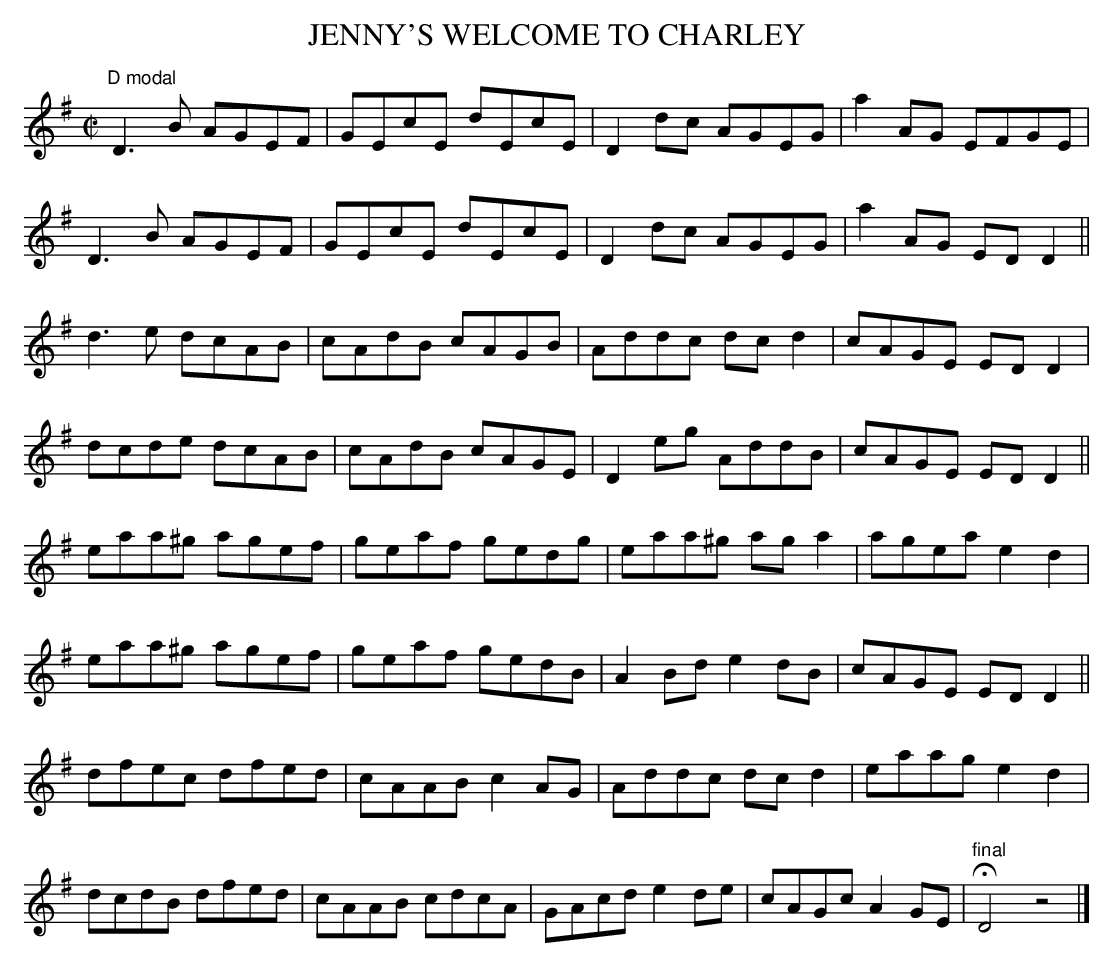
X:1
T:JENNY'S WELCOME TO CHARLEY
M:C|
L:1/8
K:G
"^D modal"
D3B AGEF|GEcE dEcE|D2dc AGEG|a2 AG EFGE|
D3B AGEF|GEcE dEcE|D2dc AGEG|a2 AG EDD2||
d3e dcAB|cAdB cAGB|Addc dcd2|cAGE EDD2|
dcde dcAB|cAdB cAGE|D2 eg AddB|cAGE EDD2||
eaa^g agef|geaf gedg|eaa^g aga2|agea e2d2|
eaa^g agef|geaf gedB|A2Bd e2dB|cAGE EDD2||
dfec dfed|cAAB c2AG|Addc dcd2|eaag e2d2|
dcdB dfed|cAAB cdcA|GAcd e2de|cAGc A2GE|\
"final"HD4z4|]
